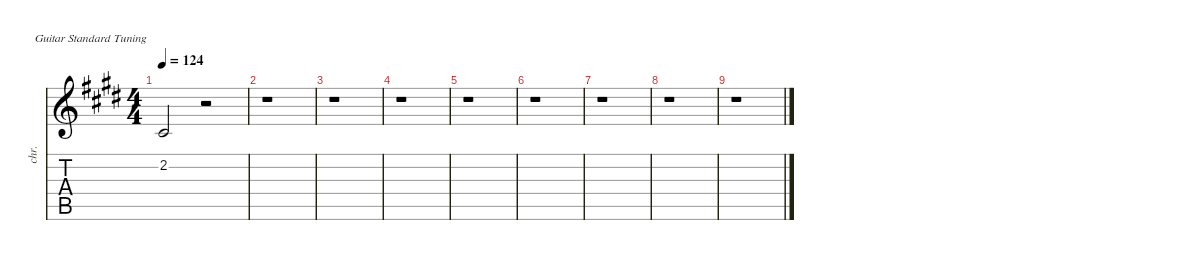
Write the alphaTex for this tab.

\defaultSystemsLayout 4
\hideDynamics
\bracketExtendMode nobrackets
\track ("Chorus I" "chr.") {instrument voiceoohs}
\staff {score tabs}
\tuning (E4 B3 G3 D3 A2 E2)
\ts (4 4)
\tempo 124
\clef g2
\ks e
2.2{acc #}.2{dy ff} r.2 |
r.1 |
r.1 |
r.1 |
r.1 |
r.1 |
r.1 |
r.1 |
r.1
